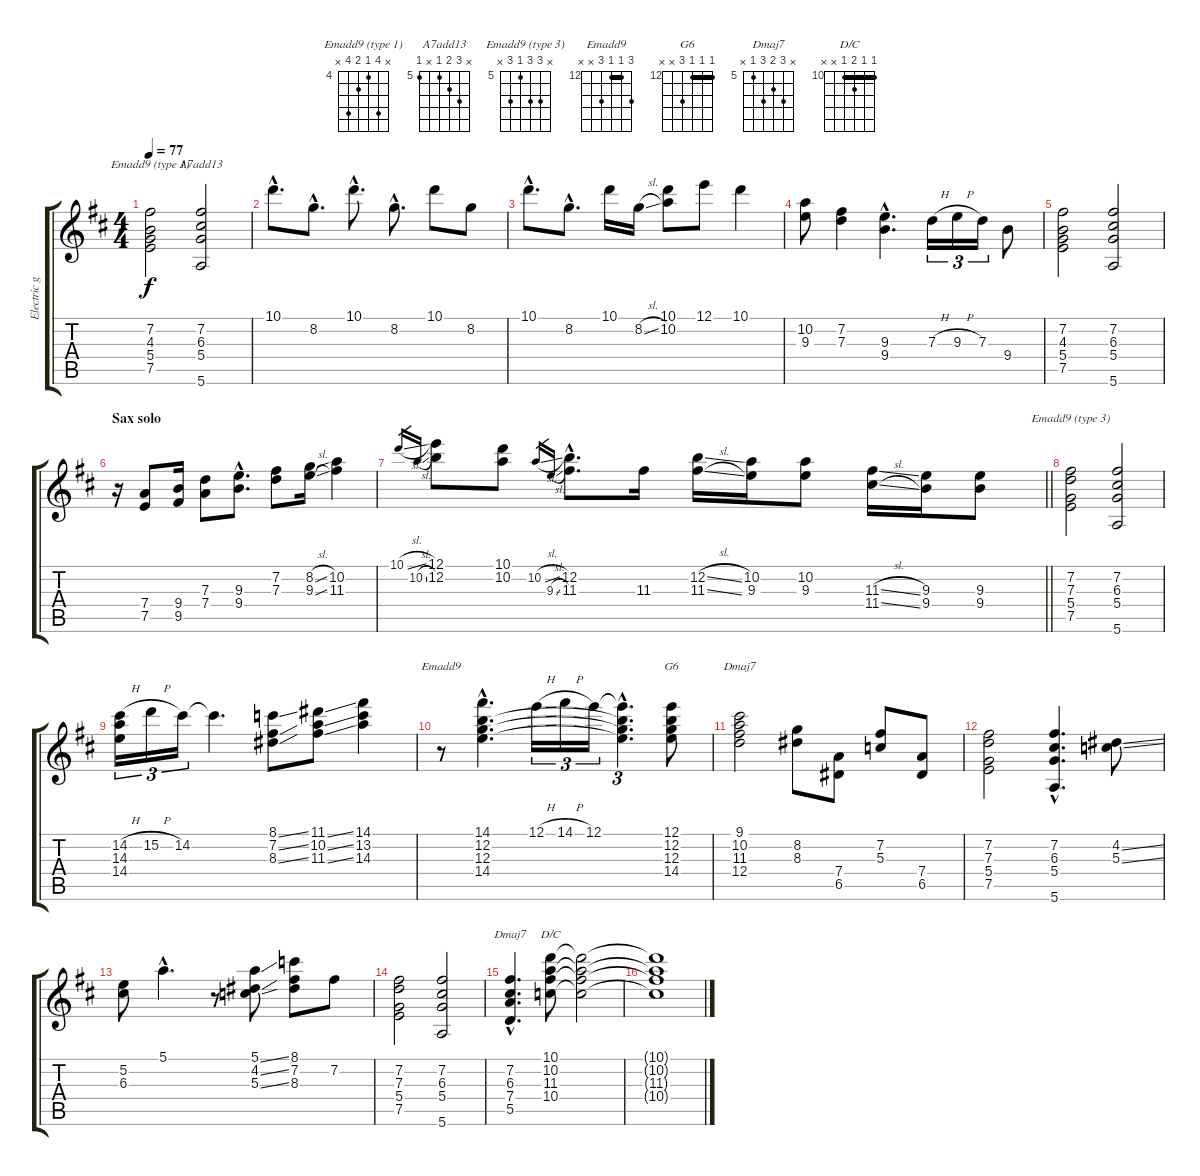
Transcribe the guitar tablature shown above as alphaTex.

\track ("Electric guitar" "Electric g") {instrument electricguitarjazz}
\staff {score tabs}
\tuning (E4 B3 G3 D3 A2 E2) {hide}
\chord ("Emadd9 (type 1)" x 7 4 5 7 x) {firstfret 4}
\chord ("A7add13" x 7 6 5 x 5) {firstfret 5 barre 0}
\chord ("Emadd9 (type 3)" x 7 7 5 7 x) {firstfret 5}
\chord ("Emadd9" 14 12 12 14 x x) {firstfret 12 barre 12}
\chord ("G6" 12 12 12 14 x x) {firstfret 12 barre 12}
\chord ("Dmaj7" 9 10 11 12 x x) {firstfret 9}
\chord ("Dmaj7" x 7 6 7 5 x) {firstfret 5}
\chord ("D/C" 10 10 11 10 x x) {firstfret 10 barre 10}
\ts (4 4)
\tempo 77
\clef g2
\ks d
(7.2 4.3 5.4 7.5).2{ch "Emadd9 (type 1)" dy f} (7.2 6.3 5.4 5.6).2{ch "A7add13"} |
10.1{hac}.8{d} 8.2{hac}.8{d} 10.1{hac}.8{d} 8.2{hac}.8{d} 10.1.8 8.2.8 |
10.1{hac}.8{d} 8.2{hac}.8{d} 10.1.16 8.2{sl}.16 (10.1 10.2).8 12.1.8 10.1.4 |
(10.2 9.3).8 (7.2 7.3).4 (9.3{hac} 9.4{hac}).4{d} 7.3{h}.16{tu (3 2)} 9.3{h}.16{tu (3 2)} 7.3.16{tu (3 2)} 9.4.8 |
(7.2 4.3 5.4 7.5).2 (7.2 6.3 5.4 5.6).2 |
\section ("" "Sax solo")
r.16 (7.4 7.5).8 (9.4 9.5).16 (7.3 7.4).8 (9.3{hac} 9.4{hac}).8{d} (7.2 7.3).8 (8.2{sl} 9.3{sl}).16 (10.2 11.3).4 |
\barLineRight lightlight
10.1{sl}.16{gr} 10.2{sl}.16{gr} (12.1 12.2).8 (10.1 10.2).8 10.2{sl}.16{gr} 9.3{sl}.16{gr} (12.2{hac} 11.3{hac}).8{d} 11.3.16 (12.2{sl} 11.3{sl}).16 (10.2 9.3).16 (10.2 9.3).8 (11.3{sl} 11.4{sl}).16 (9.3 9.4).16 (9.3 9.4).8 |
(7.2 7.3 5.4 7.5).2{ch "Emadd9 (type 3)"} (7.2 6.3 5.4 5.6).2 |
(14.2{h} 14.3 14.4).16{tu (3 2)} 15.2{h}.16{tu (3 2)} 14.2.16{tu (3 2)} 14.2{t}.4{d} (8.1{ss} 7.2{ss} 8.3{ss}).8 (11.1{ss} 10.2{ss} 11.3{ss}).8 (14.1 13.2 14.3).4 |
r.8{ch "Emadd9"} (14.1 12.2{hac} 12.3{hac} 14.4{hac}).4{d} 12.1{h}.16{tu (3 2)} 14.1{h}.16{tu (3 2)} 12.1.16{tu (3 2)} (12.1{hac t} 12.2{hac t} 12.3{hac t} 14.4{hac t}).4{d tu (3 2)} (12.1 12.2 12.3 14.4).8{ch "G6"} |
(9.1 10.2 11.3 12.4).2{ch "Dmaj7"} (8.2 8.3).8 (7.4 6.5).8 (7.2 5.3).8 (7.4 6.5).8 |
(7.2 7.3 5.4 7.5).2 (7.2{hac} 6.3{hac} 5.4{hac} 5.6{hac}).4{d} (4.2{ss} 5.3{ss}).8 |
(5.2 6.3).8 5.1{hac}.4{d} r.8 (5.1{ss} 4.2{ss} 5.3{ss}).8 (8.1 7.2 8.3).8 7.2.8 |
(7.2 7.3 5.4 7.5).2 (7.2 6.3 5.4 5.6).2 |
(7.2{hac} 6.3{hac} 7.4{hac} 5.5{hac}).4{d ch "Dmaj7"} (10.1 10.2 11.3 10.4).8{ch "D/C"} (10.1{t} 10.2{t} 11.3{t} 10.4{t}).2 |
(10.1{t} 10.2{t} 11.3{t} 10.4{t}).1
